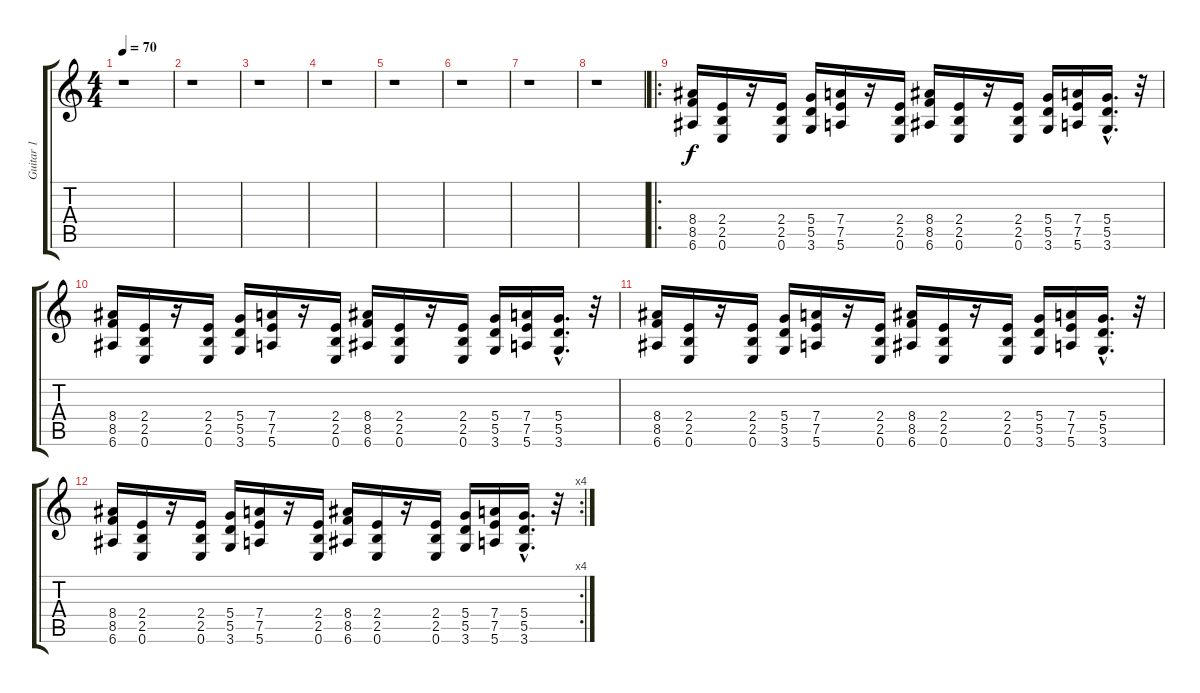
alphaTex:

\track ("Guitar 1" "Guitar 1") {instrument distortionguitar}
\staff {score tabs}
\tuning (E4 B3 G3 D3 A2 E2) {hide}
\ts (4 4)
\tempo 70
\clef g2
\ks c
r.1{dy f} |
r.1 |
r.1 |
r.1 |
r.1 |
r.1 |
r.1 |
r.1 |
\ro
(8.4 8.5 6.6).16 (2.4 2.5 0.6).16 r.16 (2.4 2.5 0.6).16 (5.4 5.5 3.6).16 (7.4 7.5 5.6).16 r.16 (2.4 2.5 0.6).16 (8.4 8.5 6.6).16 (2.4 2.5 0.6).16 r.16 (2.4 2.5 0.6).16 (5.4 5.5 3.6).16 (7.4 7.5 5.6).16 (5.4{hac} 5.5{hac} 3.6{hac}).16{d} r.32 |
(8.4 8.5 6.6).16 (2.4 2.5 0.6).16 r.16 (2.4 2.5 0.6).16 (5.4 5.5 3.6).16 (7.4 7.5 5.6).16 r.16 (2.4 2.5 0.6).16 (8.4 8.5 6.6).16 (2.4 2.5 0.6).16 r.16 (2.4 2.5 0.6).16 (5.4 5.5 3.6).16 (7.4 7.5 5.6).16 (5.4{hac} 5.5{hac} 3.6{hac}).16{d} r.32 |
(8.4 8.5 6.6).16 (2.4 2.5 0.6).16 r.16 (2.4 2.5 0.6).16 (5.4 5.5 3.6).16 (7.4 7.5 5.6).16 r.16 (2.4 2.5 0.6).16 (8.4 8.5 6.6).16 (2.4 2.5 0.6).16 r.16 (2.4 2.5 0.6).16 (5.4 5.5 3.6).16 (7.4 7.5 5.6).16 (5.4{hac} 5.5{hac} 3.6{hac}).16{d} r.32 |
\rc 4
(8.4 8.5 6.6).16 (2.4 2.5 0.6).16 r.16 (2.4 2.5 0.6).16 (5.4 5.5 3.6).16 (7.4 7.5 5.6).16 r.16 (2.4 2.5 0.6).16 (8.4 8.5 6.6).16 (2.4 2.5 0.6).16 r.16 (2.4 2.5 0.6).16 (5.4 5.5 3.6).16 (7.4 7.5 5.6).16 (5.4{hac} 5.5{hac} 3.6{hac}).16{d} r.32
